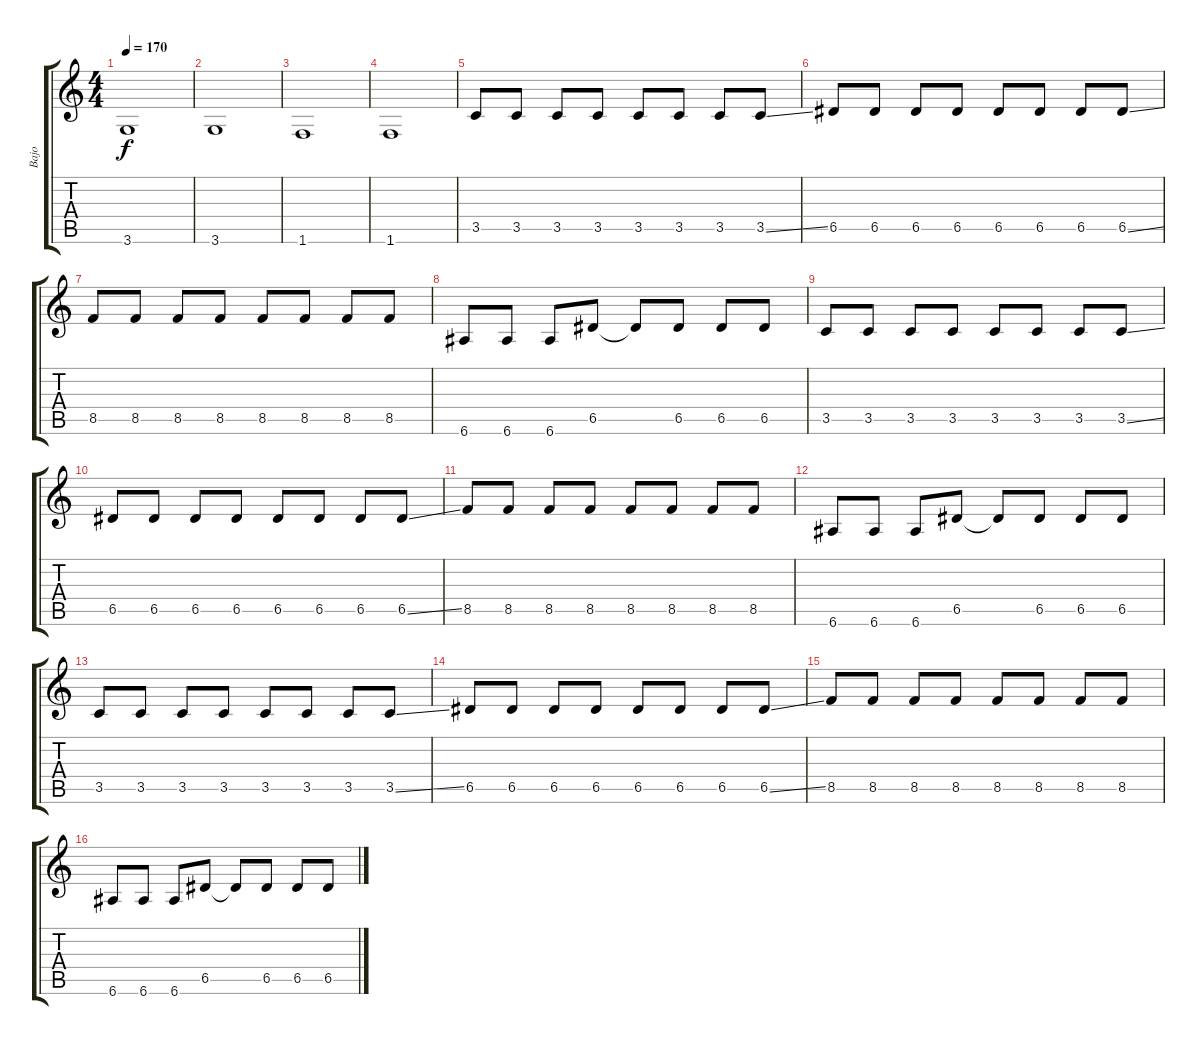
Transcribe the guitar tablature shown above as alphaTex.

\track ("Bajo" "Bajo") {instrument electricbasspick}
\staff {score tabs}
\tuning (E4 B3 G3 D3 A2 E2) {hide}
\ts (4 4)
\tempo 170
\clef g2
\ks c
3.6.1{dy f} |
3.6.1 |
1.6.1 |
1.6.1 |
3.5.8 3.5.8 3.5.8 3.5.8 3.5.8 3.5.8 3.5.8 3.5{ss}.8 |
6.5.8 6.5.8 6.5.8 6.5.8 6.5.8 6.5.8 6.5.8 6.5{ss}.8 |
8.5.8 8.5.8 8.5.8 8.5.8 8.5.8 8.5.8 8.5.8 8.5.8 |
6.6.8 6.6.8 6.6.8 6.5.8 6.5{t}.8 6.5.8 6.5.8 6.5.8 |
3.5.8 3.5.8 3.5.8 3.5.8 3.5.8 3.5.8 3.5.8 3.5{ss}.8 |
6.5.8 6.5.8 6.5.8 6.5.8 6.5.8 6.5.8 6.5.8 6.5{ss}.8 |
8.5.8 8.5.8 8.5.8 8.5.8 8.5.8 8.5.8 8.5.8 8.5.8 |
6.6.8 6.6.8 6.6.8 6.5.8 6.5{t}.8 6.5.8 6.5.8 6.5.8 |
3.5.8 3.5.8 3.5.8 3.5.8 3.5.8 3.5.8 3.5.8 3.5{ss}.8 |
6.5.8 6.5.8 6.5.8 6.5.8 6.5.8 6.5.8 6.5.8 6.5{ss}.8 |
8.5.8 8.5.8 8.5.8 8.5.8 8.5.8 8.5.8 8.5.8 8.5.8 |
6.6.8 6.6.8 6.6.8 6.5.8 6.5{t}.8 6.5.8 6.5.8 6.5.8
